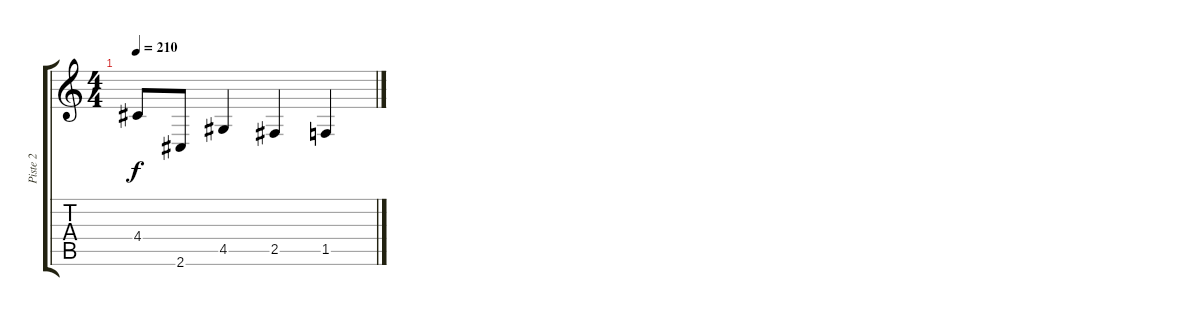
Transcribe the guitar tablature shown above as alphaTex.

\track ("Piste 2" "Piste 2") {instrument distortionguitar}
\staff {score tabs}
\tuning (B3 Gb3 D3 A2 E2 B1) {hide}
\ts (4 4)
\tempo 210
\clef g2
\ks c
4.4.8{dy f} 2.6.8 4.5.4 2.5.4 1.5.4
